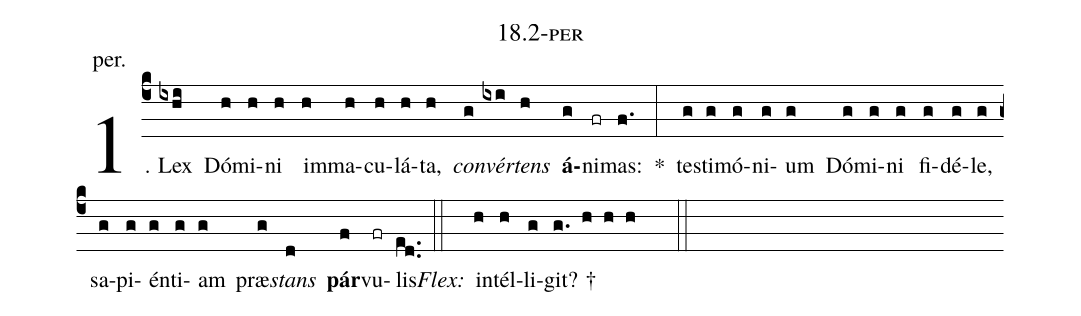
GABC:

name: 18.2-per;
annotation: per.;
%%
(c4)1. Lex(ixhi) Dó(h)mi(h)ni(h) im(h)ma(h)cu(h)lá(h)ta,(h) <i>con</i>(g)<i>vér</i>(ixi)<i>tens</i>(h) <b>á</b>(g)ni(fr)mas:(f.) *(:) tes(g)ti(g)mó(g)ni(g)um(g) Dó(g)mi(g)ni(g) fi(g)dé(g)le,(g) sa(g)pi(g)én(g)ti(g)am(g) præ(g)<i>stans</i>(d) <b>pár</b>(f)vu(fr)lis.(ed..) (::)
<i>Flex:</i>()  in(h)tél(h)li(g)git? †(g. h h h  ::)

%E(g) u(g) o(g) u(d) a(f) e.(ed..) (::)
